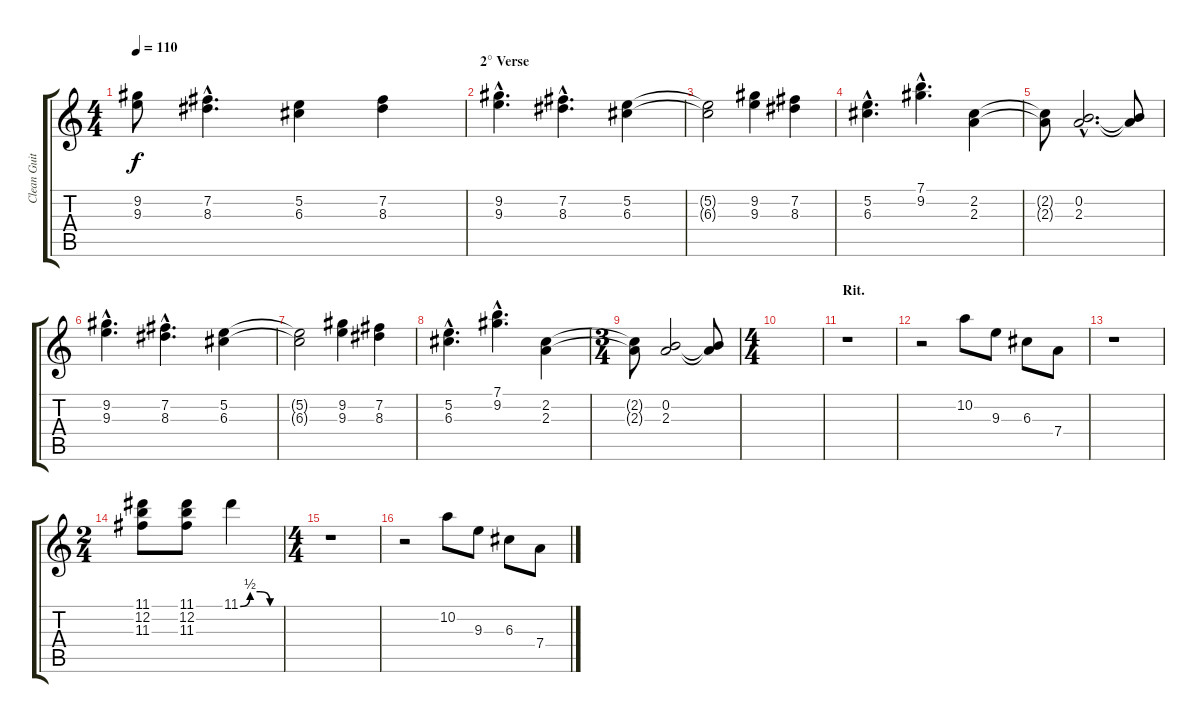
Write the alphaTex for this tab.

\track ("Clean Guitar" "Clean Guit") {instrument electricguitarclean}
\staff {score tabs}
\tuning (E4 B3 G3 D3 A2 E2) {hide}
\ts (4 4)
\tempo 110
\clef g2
\ks c
(9.2{t} 9.3{t}).8{dy f} (7.2{hac} 8.3{hac}).4{d} (5.2 6.3).4 (7.2 8.3).4 |
\section ("" "2° Verse")
(9.2{hac} 9.3{hac}).4{d} (7.2{hac} 8.3{hac}).4{d} (5.2 6.3).4 |
(5.2{t} 6.3{t}).2 (9.2 9.3).4 (7.2 8.3).4 |
(5.2{hac} 6.3{hac}).4{d} (7.1{hac} 9.2{hac}).4{d} (2.2 2.3).4 |
(2.2{t} 2.3{t}).8 (0.2{hac} 2.3{hac}).2{d} (0.2{t} 2.3{t}).8 |
(9.2{hac} 9.3{hac}).4{d} (7.2{hac} 8.3{hac}).4{d} (5.2 6.3).4 |
(5.2{t} 6.3{t}).2 (9.2 9.3).4 (7.2 8.3).4 |
(5.2{hac} 6.3{hac}).4{d} (7.1{hac} 9.2{hac}).4{d} (2.2 2.3).4 |
\ts (3 4)
(2.2{t} 2.3{t}).8 (0.2 2.3).2 (0.2{t} 2.3{t}).8 |
\ts (4 4)
|
\section ("" "Rit.")
r.1{instrument electricguitarclean} |
r.2 10.2.8 9.3.8 6.3.8 7.4.8 |
r.1 |
\ts (2 4)
(11.1 12.2 11.3).8{volume 12 instrument distortionguitar} (11.1 12.2 11.3).8 11.1{be (custom 0 0 15 2 30 2 45 0 60 0)}.4 |
\ts (4 4)
r.1 |
r.2{volume 16 instrument electricguitarclean} 10.2.8 9.3.8 6.3.8 7.4.8
